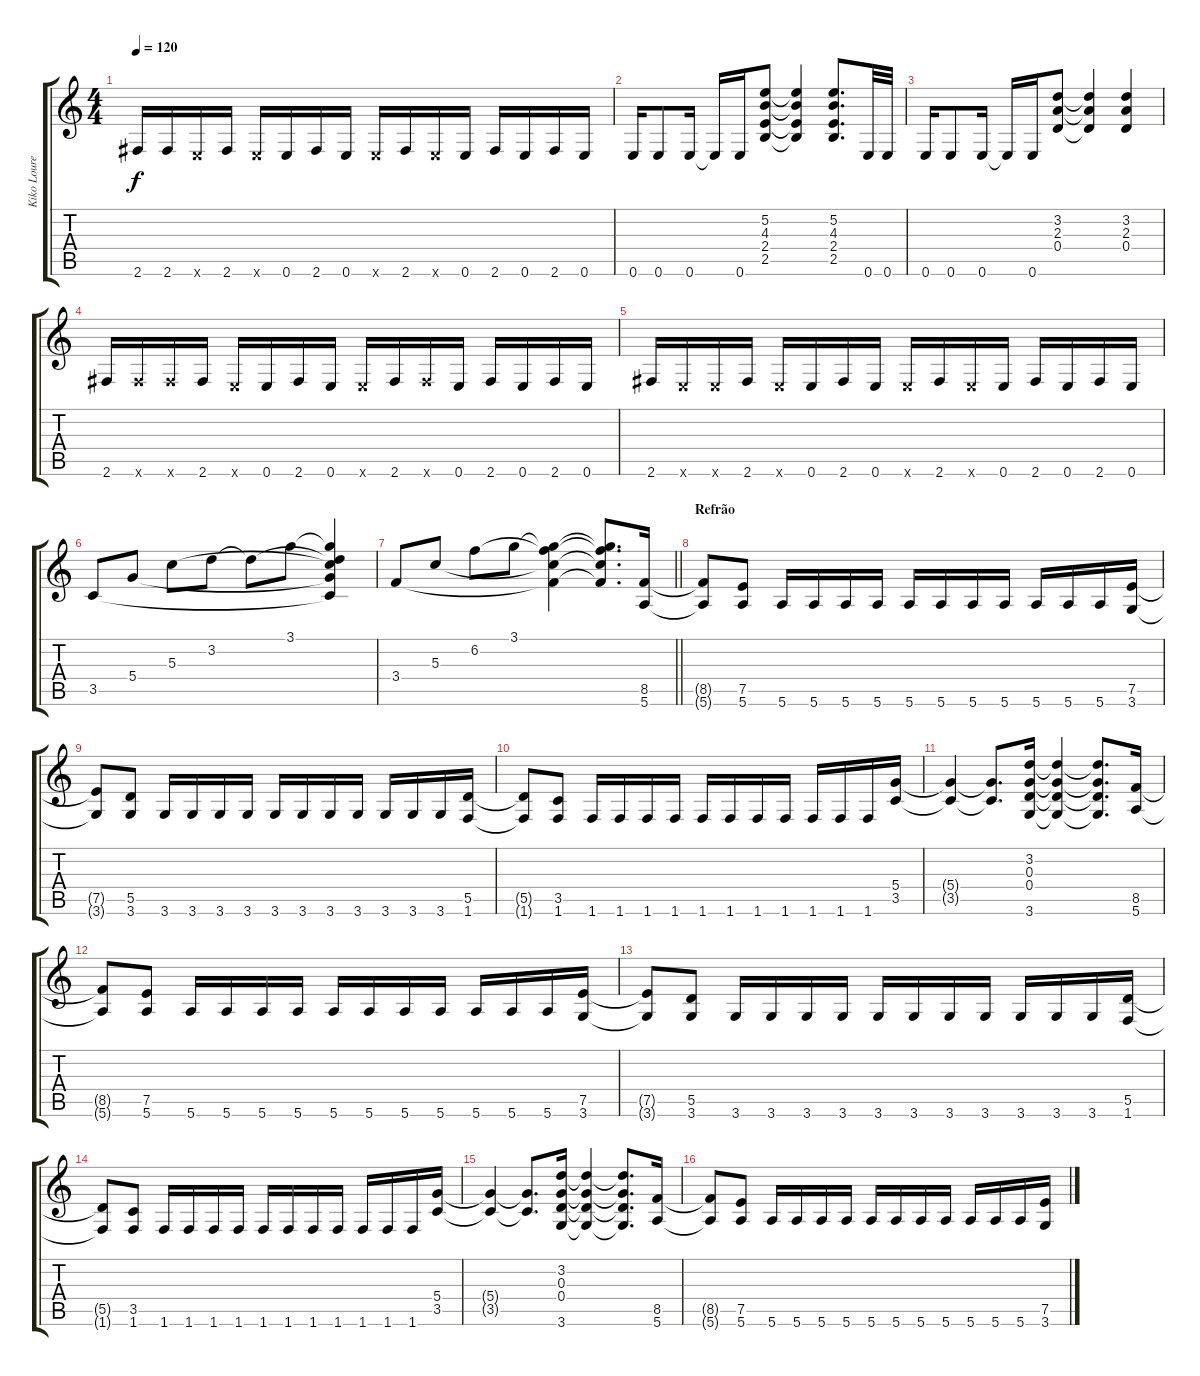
\track ("Kiko Loureiro" "Kiko Loure") {instrument distortionguitar}
\staff {score tabs}
\tuning (E4 B3 G3 D3 A2 E2) {hide}
\ts (4 4)
\tempo 120
\clef g2
\ks c
2.6.16{dy f} 2.6.16 0.6{x}.16 2.6.16 0.6{x}.16 0.6.16 2.6.16 0.6.16 0.6{x}.16 2.6.16 0.6{x}.16 0.6.16 2.6.16 0.6.16 2.6.16 0.6.16 |
0.6.16 0.6.8 0.6.16 0.6{t}.16 0.6.16 (5.2 4.3 2.4 2.5).8 (5.2{t} 4.3{t} 2.4{t} 2.5{t}).4 (5.2 4.3 2.4 2.5).8{d} 0.6.32 0.6.32 |
0.6.16 0.6.8 0.6.16 0.6{t}.16 0.6.16 (3.2 2.3 0.4).8 (3.2{t} 2.3{t} 0.4{t}).4 (3.2 2.3 0.4).4 |
2.6.16 2.6{x}.16 2.6{x}.16 2.6.16 0.6{x}.16 0.6.16 2.6.16 0.6.16 0.6{x}.16 2.6.16 2.6{x}.16 0.6.16 2.6.16 0.6.16 2.6.16 0.6.16 |
2.6.16 0.6{x}.16 0.6{x}.16 2.6.16 0.6{x}.16 0.6.16 2.6.16 0.6.16 0.6{x}.16 2.6.16 0.6{x}.16 0.6.16 2.6.16 0.6.16 2.6.16 0.6.16 |
3.5.8 5.4.8 5.3.8 3.2.8 3.2{t}.8 3.1.8 (3.1{t} 3.2{t} 5.3{t} 5.4{t} 3.5{t}).4 |
\barLineRight lightlight
3.4.8 5.3.8 6.2.8 3.1.8 (3.1{t} 6.2{t} 5.3{t} 3.4{t}).4 (3.1{t} 6.2{t} 5.3{t} 3.4{t}).8{d} (8.5 5.6).16 |
\section ("" "Refrão")
(8.5{t} 5.6{t}).8 (7.5 5.6).8 5.6.16 5.6.16 5.6.16 5.6.16 5.6.16 5.6.16 5.6.16 5.6.16 5.6.16 5.6.16 5.6.16 (7.5 3.6).16 |
(7.5{t} 3.6{t}).8 (5.5 3.6).8 3.6.16 3.6.16 3.6.16 3.6.16 3.6.16 3.6.16 3.6.16 3.6.16 3.6.16 3.6.16 3.6.16 (5.5 1.6).16 |
(5.5{t} 1.6{t}).8 (3.5 1.6).8 1.6.16 1.6.16 1.6.16 1.6.16 1.6.16 1.6.16 1.6.16 1.6.16 1.6.16 1.6.16 1.6.16 (5.4 3.5).16 |
(5.4{t} 3.5{t}).4 (5.4{t} 3.5{t}).8{d} (3.2 0.3 0.4 3.6).16 (3.2{t} 0.3{t} 0.4{t} 3.6{t}).4 (3.2{t} 0.3{t} 0.4{t} 3.6{t}).8{d} (8.5 5.6).16 |
(8.5{t} 5.6{t}).8 (7.5 5.6).8 5.6.16 5.6.16 5.6.16 5.6.16 5.6.16 5.6.16 5.6.16 5.6.16 5.6.16 5.6.16 5.6.16 (7.5 3.6).16 |
(7.5{t} 3.6{t}).8 (5.5 3.6).8 3.6.16 3.6.16 3.6.16 3.6.16 3.6.16 3.6.16 3.6.16 3.6.16 3.6.16 3.6.16 3.6.16 (5.5 1.6).16 |
(5.5{t} 1.6{t}).8 (3.5 1.6).8 1.6.16 1.6.16 1.6.16 1.6.16 1.6.16 1.6.16 1.6.16 1.6.16 1.6.16 1.6.16 1.6.16 (5.4 3.5).16 |
(5.4{t} 3.5{t}).4 (5.4{t} 3.5{t}).8{d} (3.2 0.3 0.4 3.6).16 (3.2{t} 0.3{t} 0.4{t} 3.6{t}).4 (3.2{t} 0.3{t} 0.4{t} 3.6{t}).8{d} (8.5 5.6).16 |
(8.5{t} 5.6{t}).8 (7.5 5.6).8 5.6.16 5.6.16 5.6.16 5.6.16 5.6.16 5.6.16 5.6.16 5.6.16 5.6.16 5.6.16 5.6.16 (7.5 3.6).16
